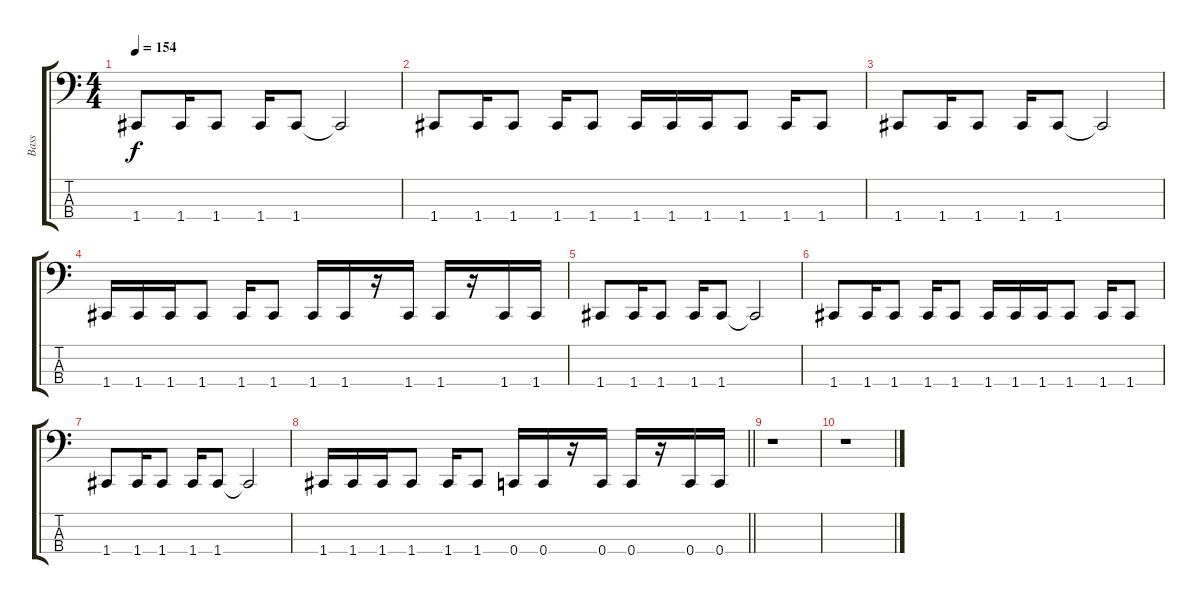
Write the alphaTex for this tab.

\track ("Bass" "Bass") {instrument electricbasspick}
\staff {score tabs}
\tuning (F2 C2 G1 C1) {hide}
\ts (4 4)
\section ("" " ")
\tempo 154
\clef f4
\ks c
1.4.8{dy f} 1.4.16 1.4.8 1.4.16 1.4.8 1.4{t}.2 |
1.4.8 1.4.16 1.4.8 1.4.16 1.4.8 1.4.16 1.4.16 1.4.16 1.4.8 1.4.16 1.4.8 |
1.4.8 1.4.16 1.4.8 1.4.16 1.4.8 1.4{t}.2 |
1.4.16 1.4.16 1.4.16 1.4.8 1.4.16 1.4.8 1.4.16 1.4.16 r.16 1.4.16 1.4.16 r.16 1.4.16 1.4.16 |
1.4.8 1.4.16 1.4.8 1.4.16 1.4.8 1.4{t}.2 |
1.4.8 1.4.16 1.4.8 1.4.16 1.4.8 1.4.16 1.4.16 1.4.16 1.4.8 1.4.16 1.4.8 |
1.4.8 1.4.16 1.4.8 1.4.16 1.4.8 1.4{t}.2 |
\barLineRight lightlight
1.4.16 1.4.16 1.4.16 1.4.8 1.4.16 1.4.8 0.4.16 0.4.16 r.16 0.4.16 0.4.16 r.16 0.4.16 0.4.16 |
\section ("" " ")
r.1 |
r.1
